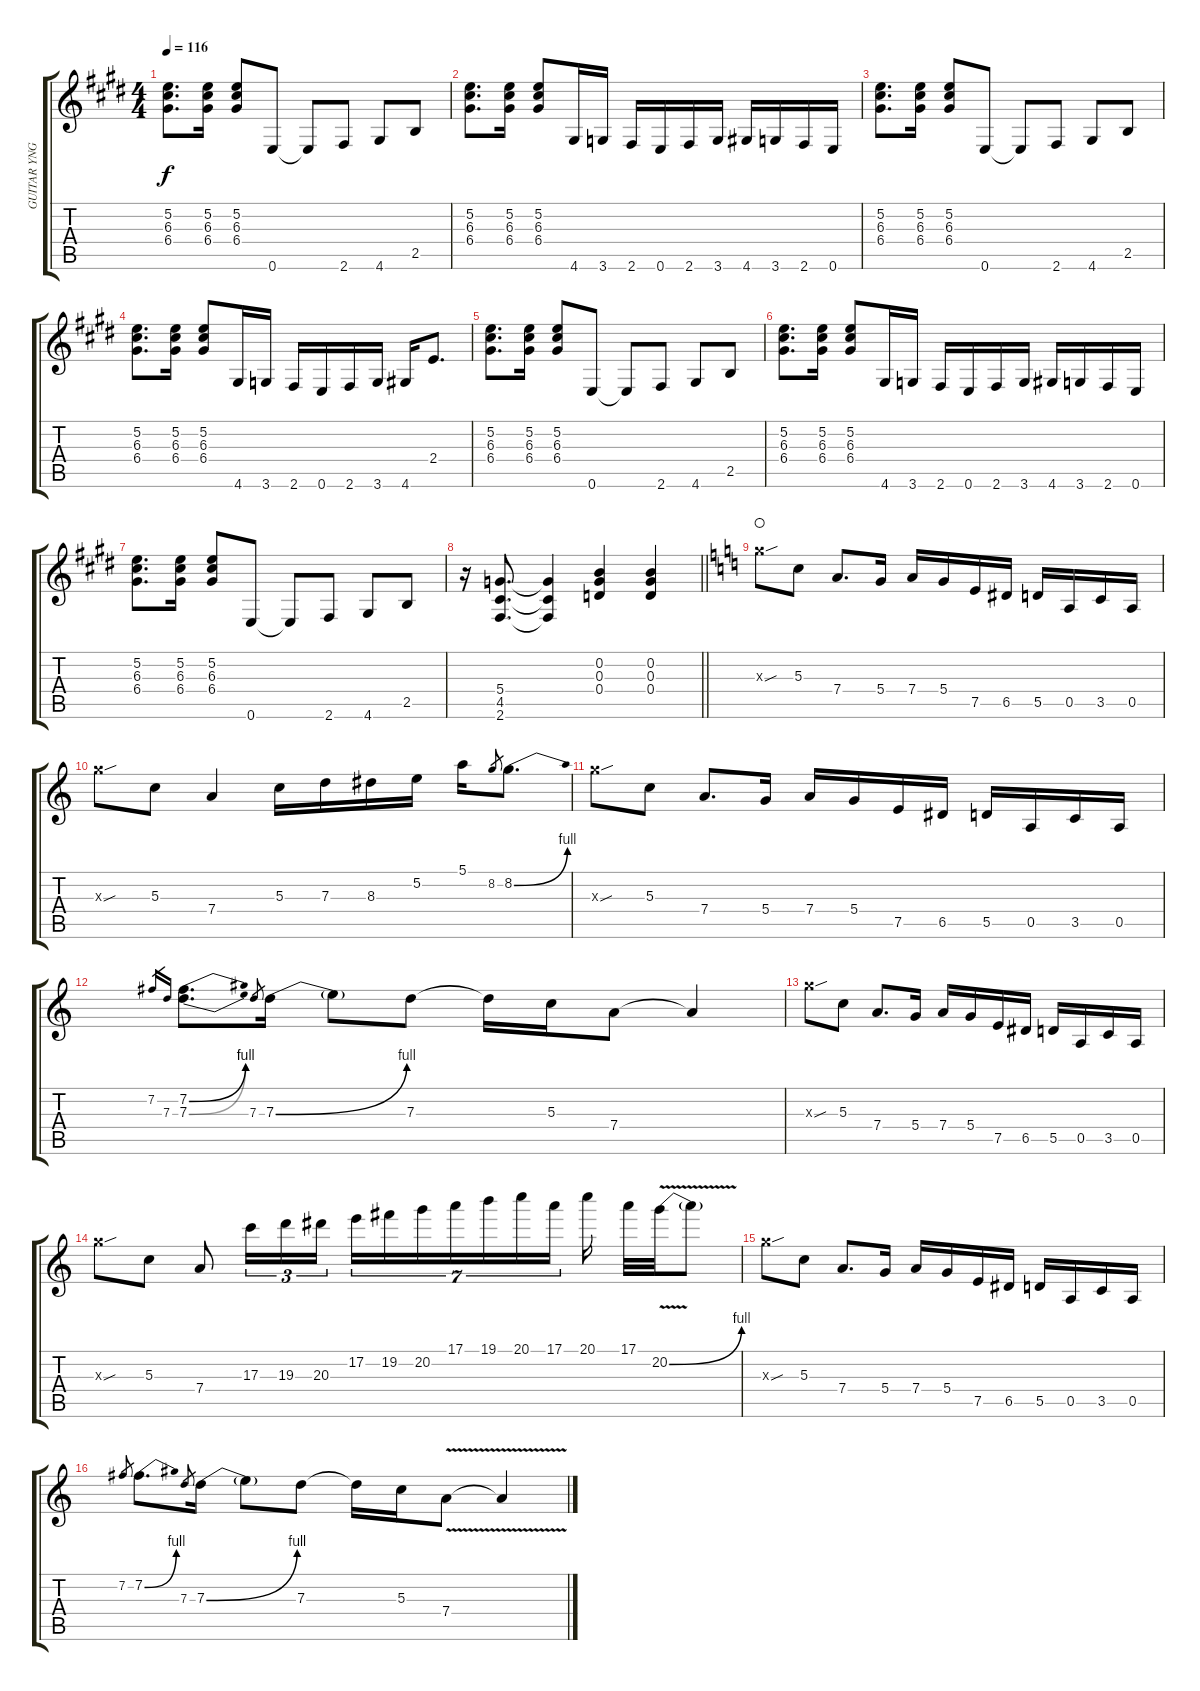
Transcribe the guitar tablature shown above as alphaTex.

\track ("GUITAR YNGWIE 2" "GUITAR YNG") {instrument distortionguitar}
\staff {score tabs}
\tuning (E4 B3 G3 D3 A2 E2) {hide}
\ts (4 4)
\tempo 116
\clef g2
\ks c#minor
(5.2 6.3 6.4).8{d dy f} (5.2 6.3 6.4).16 (5.2 6.3 6.4).8 0.6.8 0.6{t}.8 2.6.8 4.6.8 2.5.8 |
(5.2 6.3 6.4).8{d} (5.2 6.3 6.4).16 (5.2 6.3 6.4).8 4.6.16 3.6.16 2.6.16 0.6.16 2.6.16 3.6.16 4.6.16 3.6.16 2.6.16 0.6.16 |
(5.2 6.3 6.4).8{d} (5.2 6.3 6.4).16 (5.2 6.3 6.4).8 0.6.8 0.6{t}.8 2.6.8 4.6.8 2.5.8 |
(5.2 6.3 6.4).8{d} (5.2 6.3 6.4).16 (5.2 6.3 6.4).8 4.6.16 3.6.16 2.6.16 0.6.16 2.6.16 3.6.16 4.6.16 2.4.8{d} |
(5.2 6.3 6.4).8{d} (5.2 6.3 6.4).16 (5.2 6.3 6.4).8 0.6.8 0.6{t}.8 2.6.8 4.6.8 2.5.8 |
(5.2 6.3 6.4).8{d} (5.2 6.3 6.4).16 (5.2 6.3 6.4).8 4.6.16 3.6.16 2.6.16 0.6.16 2.6.16 3.6.16 4.6.16 3.6.16 2.6.16 0.6.16 |
(5.2 6.3 6.4).8{d} (5.2 6.3 6.4).16 (5.2 6.3 6.4).8 0.6.8 0.6{t}.8 2.6.8 4.6.8 2.5.8 |
\barLineRight lightlight
r.16 (5.4 4.5 2.6).8{d} (5.4{t} 4.5{t} 2.6{t}).4 (0.2 0.3 0.4).4 (0.2 0.3 0.4).4 |
\ks c
12.3{sou x}.8{waho} 5.3.8 7.4.8{d} 5.4.16 7.4.16 5.4.16 7.5.16 6.5.16 5.5.16 0.5.16 3.5.16 0.5.16 |
12.3{sou x}.8 5.3.8 7.4.4 5.3.16 7.3.16 8.3.16 5.2.16 5.1.16 8.2.8{gr} 8.2{be (bend 0 0 60 4)}.8{d} |
12.3{sou x}.8 5.3.8 7.4.8{d} 5.4.16 7.4.16 5.4.16 7.5.16 6.5.16 5.5.16 0.5.16 3.5.16 0.5.16 |
7.2.16{gr} 7.3.16{gr} (7.2{be (bend 0 0 60 4)} 7.3{be (bend 0 0 60 4)}).8{d} 7.3.8{gr} 7.3{be (bend 0 0 60 4)}.16 7.3{t}.8 7.3.8 7.3{t}.16 5.3.16 7.4.8 7.4{t}.4 |
12.3{sou x}.8 5.3.8 7.4.8{d} 5.4.16 7.4.16 5.4.16 7.5.16 6.5.16 5.5.16 0.5.16 3.5.16 0.5.16 |
12.3{sou x}.8 5.3.8 7.4.8 17.3.16{tu (3 2)} 19.3.16{tu (3 2)} 20.3.16{tu (3 2)} 17.2.16{tu (7 4)} 19.2.16{tu (7 4)} 20.2.16{tu (7 4)} 17.1.16{tu (7 4)} 19.1.16{tu (7 4)} 20.1.16{tu (7 4)} 17.1.16{tu (7 4)} 20.1.16 17.1.32 20.2{be (bend 0 0 60 4) v}.32 20.2{t}.8 |
12.3{sou x}.8 5.3.8 7.4.8{d} 5.4.16 7.4.16 5.4.16 7.5.16 6.5.16 5.5.16 0.5.16 3.5.16 0.5.16 |
7.2.8{gr} 7.2{be (bend 0 0 60 4)}.8{d} 7.3.8{gr} 7.3{be (bend 0 0 60 4)}.16 7.3{t}.8 7.3.8 7.3{t}.16 5.3.16 7.4{v}.8 7.4{t}.4
